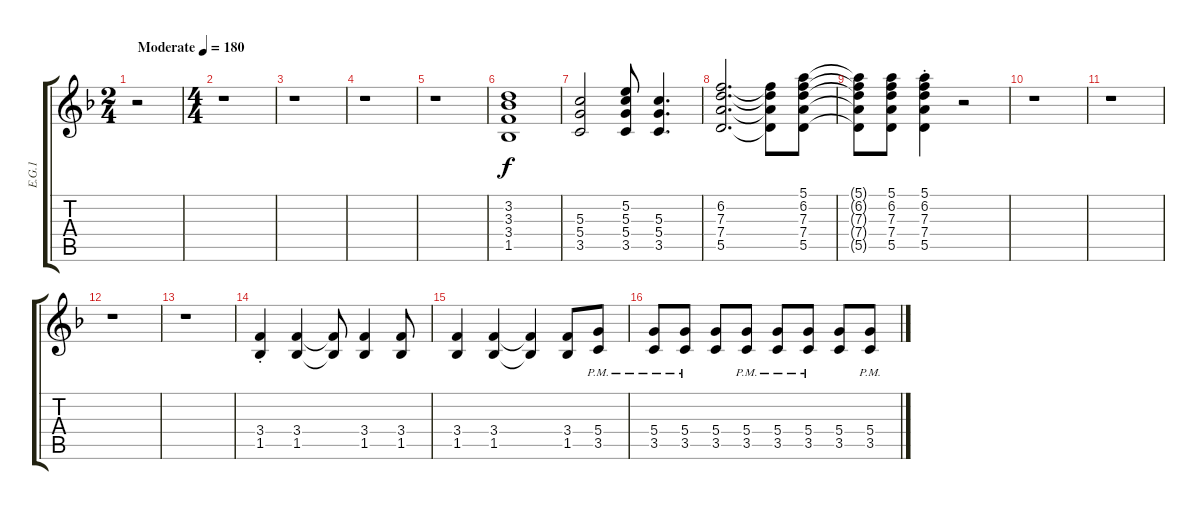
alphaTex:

\track ("E.G.1" "E.G.1") {instrument distortionguitar}
\staff {score tabs}
\tuning (E4 B3 G3 D3 A2 E2) {hide}
\ts (2 4)
\tempo (180 "Moderate")
\clef g2
\ks f
r.2{dy f instrument distortionguitar} |
\ts (4 4)
r.1 |
r.1 |
r.1 |
r.1 |
(3.2 3.3 3.4 1.5).1 |
(5.3 5.4 3.5).2 (5.2 5.3 5.4 3.5).8 (5.3 5.4 3.5).4{d} |
(6.2 7.3 7.4 5.5).2{d} (6.2{t} 7.3{t} 7.4{t} 5.5{t}).8 (5.1 6.2 7.3 7.4 5.5).8 |
(5.1{t} 6.2{t} 7.3{t} 7.4{t} 5.5{t}).8 (5.1 6.2 7.3 7.4 5.5).8 (5.1{st} 6.2{st} 7.3{st} 7.4{st} 5.5{st}).4 r.2 |
r.1 |
r.1 |
r.1 |
r.1 |
(3.4{st} 1.5{st}).4 (3.4 1.5).4 (3.4{t} 1.5{t}).8 (3.4 1.5).4 (3.4 1.5).8 |
(3.4 1.5).4 (3.4 1.5).4 (3.4{t} 1.5{t}).4 (3.4 1.5).8 (5.4{pm} 3.5{pm}).8 |
(5.4{pm} 3.5{pm}).8 (5.4{pm} 3.5{pm}).8 (5.4 3.5).8 (5.4{pm} 3.5{pm}).8 (5.4{pm} 3.5{pm}).8 (5.4{pm} 3.5{pm}).8 (5.4 3.5).8 (5.4{pm} 3.5{pm}).8
